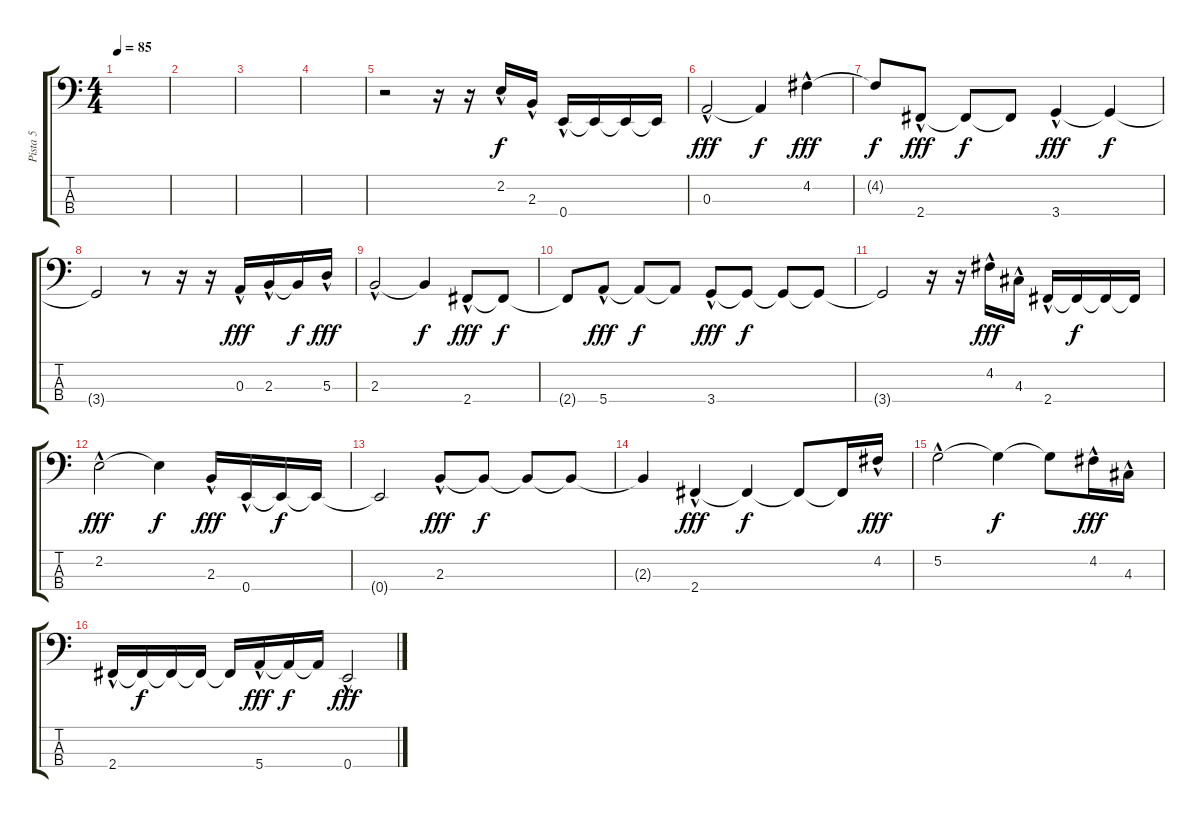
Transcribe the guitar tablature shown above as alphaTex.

\track ("Pista 5" "Pista 5") {instrument acousticbass}
\staff {score tabs}
\tuning (G2 D2 A1 E1) {hide}
\ts (4 4)
\tempo 85
\clef f4
\ks c
|
|
|
|
r.2 r.16 r.16 2.2{hac}.16 2.3{hac}.16 0.4{hac}.16 0.4{t}.16{dy f} 0.4{t}.16 0.4{t}.16 |
0.3{hac}.2{dy fff} 0.3{t}.4{dy f} 4.2{hac}.4{dy fff} |
4.2{t}.8{dy f} 2.4{hac}.8{dy fff} 2.4{t}.8{dy f} 2.4{t}.8 3.4{hac}.4{dy fff} 3.4{t}.4{dy f} |
3.4{t}.2 r.8 r.16 r.16 0.3{hac}.16{dy fff} 2.3{hac}.16 2.3{t}.16{dy f} 5.3{hac}.16{dy fff} |
2.3{hac}.2 2.3{t}.4{dy f} 2.4{hac}.8{dy fff} 2.4{t}.8{dy f} |
2.4{t}.8 5.4{hac}.8{dy fff} 5.4{t}.8{dy f} 5.4{t}.8 3.4{hac}.8{dy fff} 3.4{t}.8{dy f} 3.4{t}.8 3.4{t}.8 |
3.4{t}.2 r.16 r.16 4.2{hac}.16{dy fff} 4.3{hac}.16 2.4{hac}.16 2.4{t}.16{dy f} 2.4{t}.16 2.4{t}.16 |
2.2{hac}.2{dy fff} 2.2{t}.4{dy f} 2.3{hac}.16{dy fff} 0.4{hac}.16 0.4{t}.16{dy f} 0.4{t}.16 |
0.4{t}.2 2.3{hac}.8{dy fff} 2.3{t}.8{dy f} 2.3{t}.8 2.3{t}.8 |
2.3{t}.4 2.4{hac}.4{dy fff} 2.4{t}.4{dy f} 2.4{t}.8 2.4{t}.16 4.2{hac}.16{dy fff} |
5.2{hac}.2 5.2{t}.4{dy f} 5.2{t}.8 4.2{hac}.16{dy fff} 4.3{hac}.16 |
2.4{hac}.16 2.4{t}.16{dy f} 2.4{t}.16 2.4{t}.16 2.4{t}.16 5.4{hac}.16{dy fff} 5.4{t}.16{dy f} 5.4{t}.16 0.4{hac}.2{dy fff}
